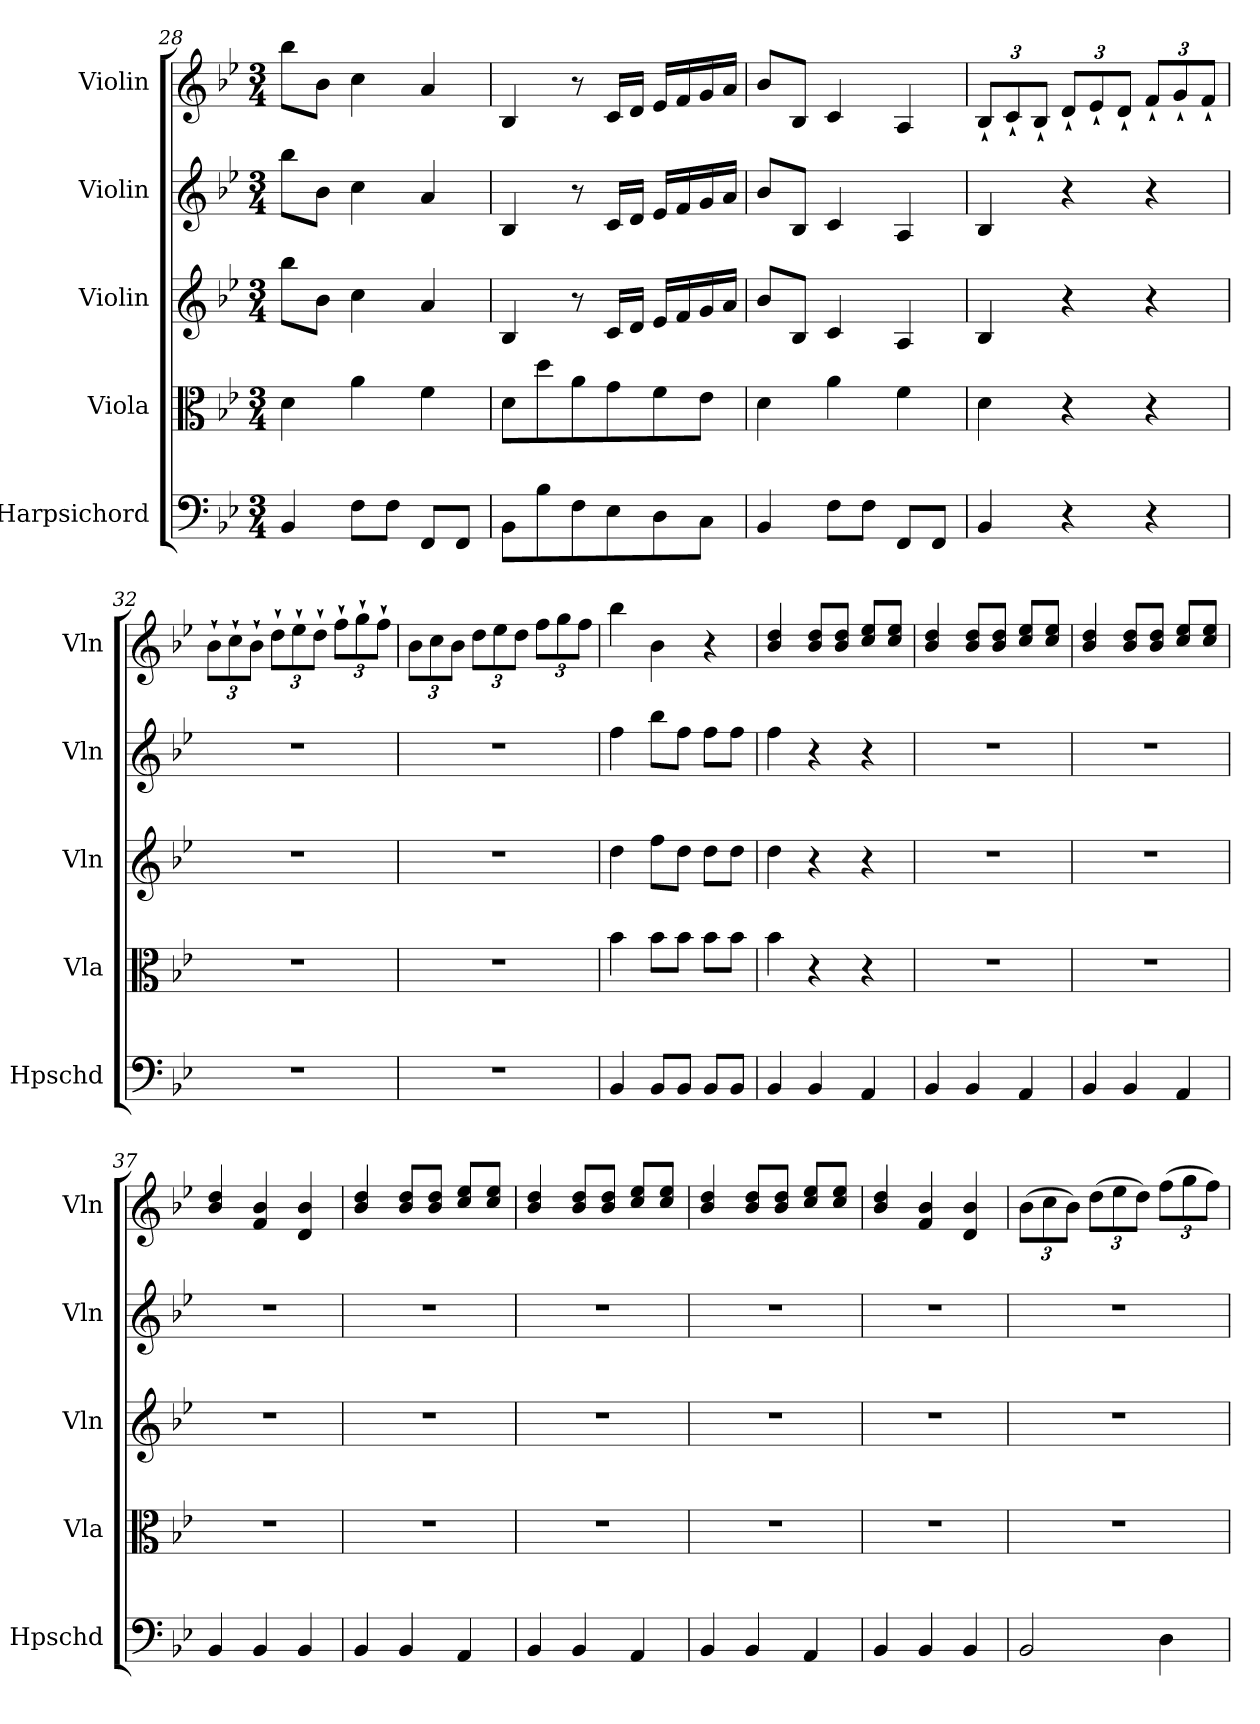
**kern	**kern	**kern	**kern	**kern
*part5	*part4	*part3	*part2	*part1
*staff5	*staff4	*staff3	*staff2	*staff1
*I"Harpsichord	*I"Viola	*I"Violin	*I"Violin	*I"Violin
*I'Hpschd	*I'Vla	*I'Vln	*I'Vln	*I'Vln
*clefF4	*clefC3	*clefG2	*clefG2	*clefG2
*k[b-e-]	*k[b-e-]	*k[b-e-]	*k[b-e-]	*k[b-e-]
*B-:	*B-:	*B-:	*B-:	*B-:
*M3/4	*M3/4	*M3/4	*M3/4	*M3/4
=28	=28	=28	=28	=28
4BB-/	4d\	8bb-\L	8bb-\L	8bb-\L
.	.	8b-\J	8b-\J	8b-\J
8F\L	4a\	4cc\	4cc\	4cc\
8F\J	.	.	.	.
8FF/L	4f\	4a/	4a/	4a/
8FF/J	.	.	.	.
=29	=29	=29	=29	=29
8BB-\L	8d\L	4B-/	4B-/	4B-/
8B-\	8dd\	.	.	.
8F\	8a\	8r	8r	8r
8E-\	8g\	16c/LL	16c/LL	16c/LL
.	.	16d/JJ	16d/JJ	16d/JJ
8D\	8f\	16e-/LL	16e-/LL	16e-/LL
.	.	16f/	16f/	16f/
8C\J	8e-\J	16g/	16g/	16g/
.	.	16a/JJ	16a/JJ	16a/JJ
=30	=30	=30	=30	=30
4BB-/	4d\	8b-/L	8b-/L	8b-/L
.	.	8B-/J	8B-/J	8B-/J
8F\L	4a\	4c/	4c/	4c/
8F\J	.	.	.	.
8FF/L	4f\	4A/	4A/	4A/
8FF/J	.	.	.	.
=31	=31	=31	=31	=31
4BB-/	4d\	4B-/	4B-/	12B-`/L
.	.	.	.	12c`/
.	.	.	.	12B-`/J
4r	4r	4r	4r	12d`/L
.	.	.	.	12e-`/
.	.	.	.	12d`/J
4r	4r	4r	4r	12f`/L
.	.	.	.	12g`/
.	.	.	.	12f`/J
=32	=32	=32	=32	=32
2.r	2.r	2.r	2.r	12b-`\L
.	.	.	.	12cc`\
.	.	.	.	12b-`\J
.	.	.	.	12dd`\L
.	.	.	.	12ee-`\
.	.	.	.	12dd`\J
.	.	.	.	12ff`\L
.	.	.	.	12gg`\
.	.	.	.	12ff`\J
=32	=32	=32	=32	=32
2.r	2.r	2.r	2.r	12b-\L
.	.	.	.	12cc\
.	.	.	.	12b-\J
.	.	.	.	12dd\L
.	.	.	.	12ee-\
.	.	.	.	12dd\J
.	.	.	.	12ff\L
.	.	.	.	12gg\
.	.	.	.	12ff\J
=33	=33	=33	=33	=33
4BB-/	4b-\	4dd\	4ff\	4bb-\
8BB-/L	8b-\L	8ff\L	8bb-\L	4b-\
8BB-/J	8b-\J	8dd\J	8ff\J	.
8BB-/L	8b-\L	8dd\L	8ff\L	4r
8BB-/J	8b-\J	8dd\J	8ff\J	.
=34	=34	=34	=34	=34
4BB-/	4b-\	4dd\	4ff\	4b-/ 4dd/
4BB-/	4r	4r	4r	8b-/ 8dd/L
.	.	.	.	8b-/ 8dd/J
4AA/	4r	4r	4r	8cc/ 8ee-/L
.	.	.	.	8cc/ 8ee-/J
=35	=35	=35	=35	=35
4BB-/	2.r	2.r	2.r	4b-/ 4dd/
4BB-/	.	.	.	8b-/ 8dd/L
.	.	.	.	8b-/ 8dd/J
4AA/	.	.	.	8cc/ 8ee-/L
.	.	.	.	8cc/ 8ee-/J
=36	=36	=36	=36	=36
4BB-/	2.r	2.r	2.r	4b-/ 4dd/
4BB-/	.	.	.	8b-/ 8dd/L
.	.	.	.	8b-/ 8dd/J
4AA/	.	.	.	8cc/ 8ee-/L
.	.	.	.	8cc/ 8ee-/J
=37	=37	=37	=37	=37
4BB-/	2.r	2.r	2.r	4b-/ 4dd/
4BB-/	.	.	.	4f/ 4b-/
4BB-/	.	.	.	4d/ 4b-/
=38	=38	=38	=38	=38
4BB-/	2.r	2.r	2.r	4b-/ 4dd/
4BB-/	.	.	.	8b-/ 8dd/L
.	.	.	.	8b-/ 8dd/J
4AA/	.	.	.	8cc/ 8ee-/L
.	.	.	.	8cc/ 8ee-/J
=39	=39	=39	=39	=39
4BB-/	2.r	2.r	2.r	4b-/ 4dd/
4BB-/	.	.	.	8b-/ 8dd/L
.	.	.	.	8b-/ 8dd/J
4AA/	.	.	.	8cc/ 8ee-/L
.	.	.	.	8cc/ 8ee-/J
=40	=40	=40	=40	=40
4BB-/	2.r	2.r	2.r	4b-/ 4dd/
4BB-/	.	.	.	8b-/ 8dd/L
.	.	.	.	8b-/ 8dd/J
4AA/	.	.	.	8cc/ 8ee-/L
.	.	.	.	8cc/ 8ee-/J
=41	=41	=41	=41	=41
4BB-/	2.r	2.r	2.r	4b-/ 4dd/
4BB-/	.	.	.	4f/ 4b-/
4BB-/	.	.	.	4d/ 4b-/
=42	=42	=42	=42	=42
2BB-/	2.r	2.r	2.r	(12b-\L
.	.	.	.	12cc\
.	.	.	.	12b-\J)
.	.	.	.	(12dd\L
.	.	.	.	12ee-\
.	.	.	.	12dd\J)
4D\	.	.	.	(12ff\L
.	.	.	.	12gg\
.	.	.	.	12ff\J)
=	=	=	=	=
*-	*-	*-	*-	*-
